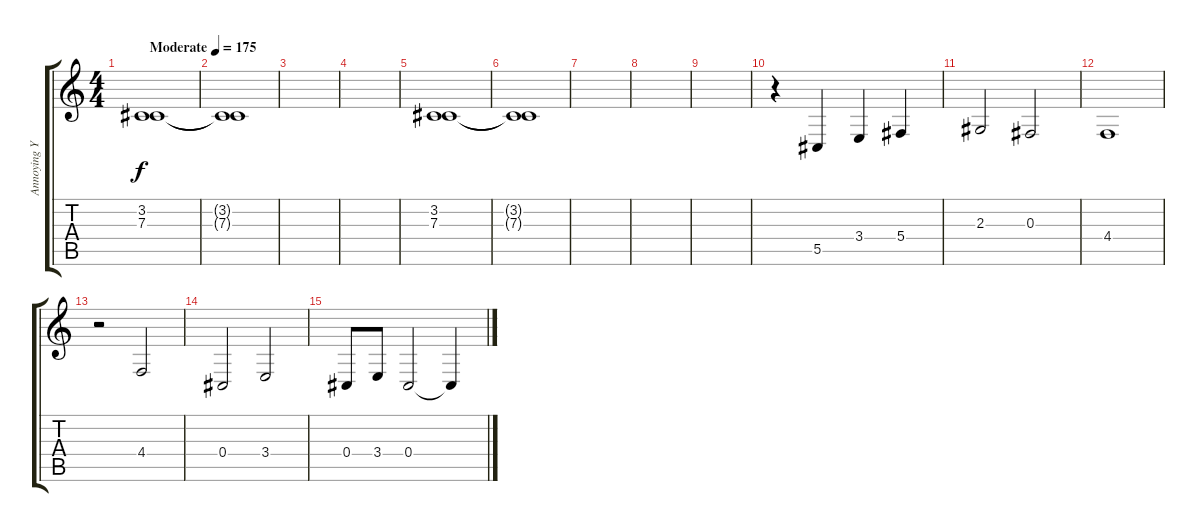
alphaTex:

\track ("Annoying Yelling" "Annoying Y") {instrument lead1square}
\staff {score tabs}
\tuning (Eb4 Bb3 Gb3 Db3 Ab2 Eb2) {hide}
\ts (4 4)
\tempo (175 "Moderate")
\clef g2
\ks c
(3.2 7.3).1{dy f instrument lead1square} |
(3.2{t} 7.3{t}).1 |
|
|
(3.2 7.3).1 |
(3.2{t} 7.3{t}).1 |
|
|
|
r.4 5.5.4 3.4.4 5.4.4 |
2.3.2 0.3.2 |
4.4.1 |
r.2 4.4.2 |
0.4.2 3.4.2 |
0.4.8 3.4.8 0.4.2 0.4{t}.4
